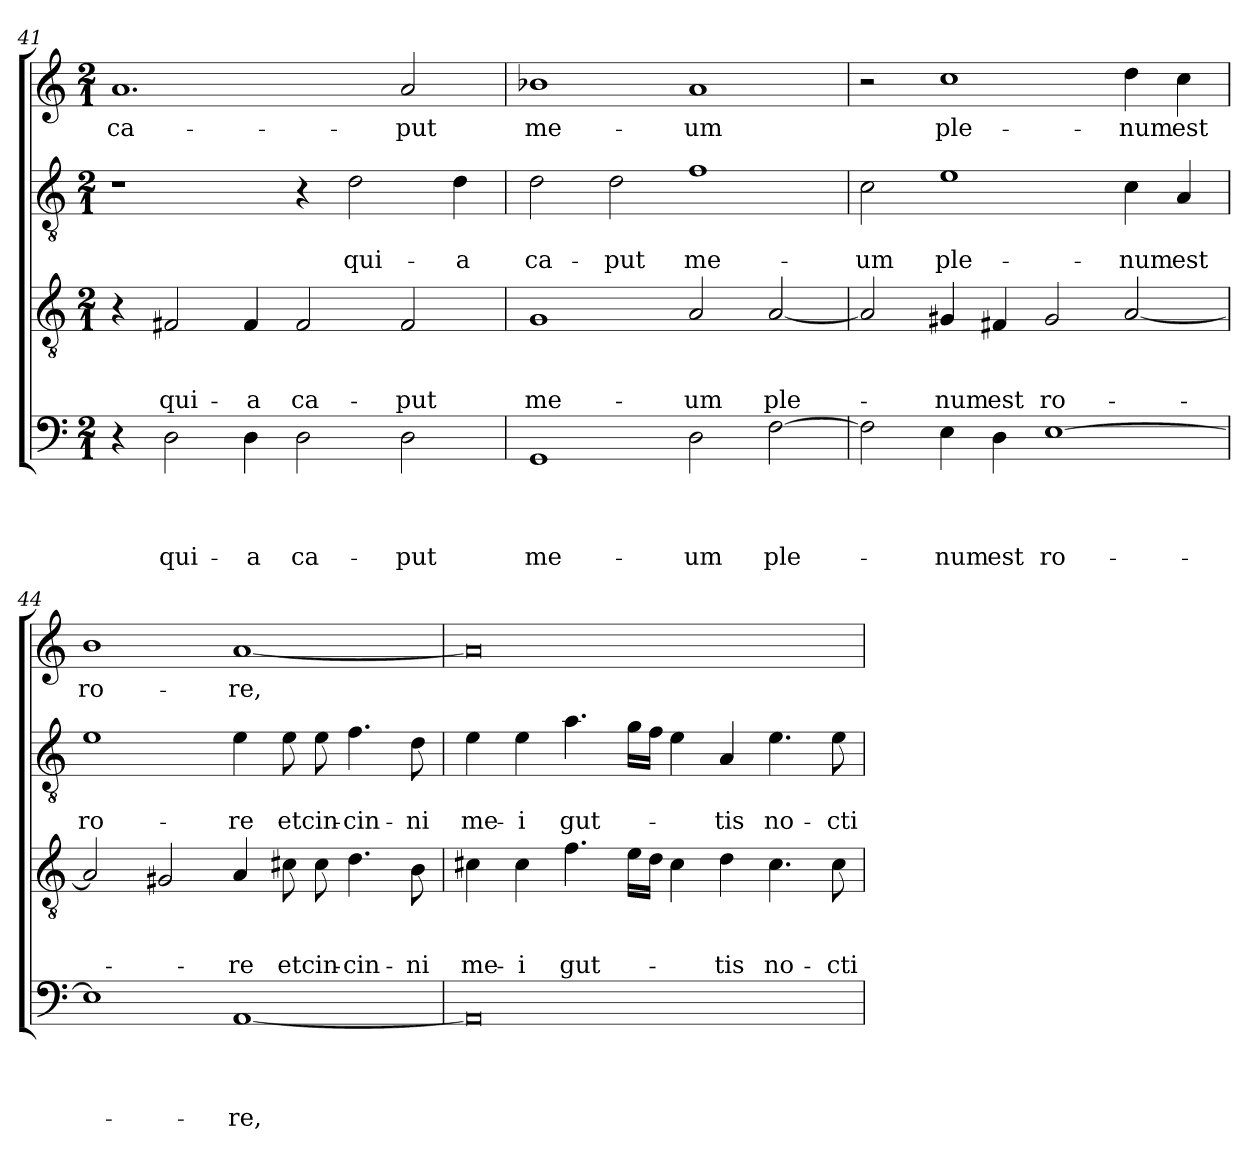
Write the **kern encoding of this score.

**kern	**text	**text	**text	**text	**kern	**text	**text	**text	**kern	**text	**text	**kern	**text
*part4	*part4	*part4	*part4	*part4	*part3	*part3	*part3	*part3	*part2	*part2	*part2	*part1	*part1
*staff4	*staff4	*staff4	*staff4	*staff4	*staff3	*staff3	*staff3	*staff3	*staff2	*staff2	*staff2	*staff1	*staff1
*clefF4	*	*	*	*	*clefGv2	*	*	*	*clefGv2	*	*	*clefG2	*
*k[]	*	*	*	*	*k[]	*	*	*	*k[]	*	*	*k[]	*
*C:	*	*	*	*	*C:	*	*	*	*C:	*	*	*C:	*
*M2/1	*	*	*	*	*M2/1	*	*	*	*M2/1	*	*	*M2/1	*
=41	=41	=41	=41	=41	=41	=41	=41	=41	=41	=41	=41	=41	=41
!	!	!	!	!	!	!	!	!	!	!	!	!	!LO:LY:b
4r	.	.	.	.	4r	.	.	.	1r	.	.	1.a	ca-
!	!	!	!	!LO:LY:b	!	!	!	!LO:LY:b	!	!	!	!	!
2D\	.	.	.	qui-	2F#X/	.	.	qui-	.	.	.	.	.
!	!	!	!	!LO:LY:b	!	!	!	!LO:LY:b	!	!	!	!	!
4D\	.	.	.	-a	4F#/	.	.	-a	.	.	.	.	.
!	!	!	!	!LO:LY:b	!	!	!	!LO:LY:b	!	!	!	!	!
2D\	.	.	.	ca-	2F#/	.	.	ca-	4r	.	.	.	.
!	!	!	!	!	!	!	!	!	!	!	!LO:LY:b	!	!
.	.	.	.	.	.	.	.	.	2d\	.	qui-	.	.
!	!	!	!	!LO:LY:b	!	!	!	!LO:LY:b	!	!	!	!	!LO:LY:b
2D\	.	.	.	-put	2F#/	.	.	-put	.	.	.	2a/	-put
!	!	!	!	!	!	!	!	!	!	!	!LO:LY:b	!	!
.	.	.	.	.	.	.	.	.	4d\	.	-a	.	.
=42	=42	=42	=42	=42	=42	=42	=42	=42	=42	=42	=42	=42	=42
!	!	!	!	!LO:LY:b	!	!	!	!LO:LY:b	!	!	!LO:LY:b	!	!LO:LY:b
1GG	.	.	.	me-	1G	.	.	me-	2d\	.	ca-	1b-X	me-
!	!	!	!	!	!	!	!	!	!	!	!LO:LY:b	!	!
.	.	.	.	.	.	.	.	.	2d\	.	-put	.	.
!	!	!	!	!LO:LY:b	!	!	!	!LO:LY:b	!	!	!LO:LY:b	!	!LO:LY:b
2D\	.	.	.	-um	2A/	.	.	-um	1f	.	me-	1a	-um
!	!	!	!	!LO:LY:b	!	!	!	!LO:LY:b	!	!	!	!	!
[2F\	.	.	.	ple-	[2A/	.	.	ple-	.	.	.	.	.
=43	=43	=43	=43	=43	=43	=43	=43	=43	=43	=43	=43	=43	=43
!	!	!	!	!	!	!	!	!	!	!	!LO:LY:b	!	!
2F\]	.	.	.	.	2A/]	.	.	.	2c\	.	-um	2r	.
!	!	!	!	!LO:LY:b	!	!	!	!LO:LY:b	!	!	!LO:LY:b	!	!LO:LY:b
4E\	.	.	.	-num	4G#X/	.	.	-num	1e	.	ple-	1cc	ple-
!	!	!	!	!LO:LY:b	!	!	!	!LO:LY:b	!	!	!	!	!
4D\	.	.	.	est	4F#X/	.	.	est	.	.	.	.	.
!	!	!	!	!LO:LY:b	!	!	!	!LO:LY:b	!	!	!	!	!
[1E	.	.	.	ro-	2G#/	.	.	ro-	.	.	.	.	.
!	!	!	!	!	!	!	!	!	!	!	!LO:LY:b	!	!LO:LY:b
.	.	.	.	.	[2A/	.	.	.	4c\	.	-num	4dd\	-num
!	!	!	!	!	!	!	!	!	!	!	!LO:LY:b	!	!LO:LY:b
.	.	.	.	.	.	.	.	.	4A/	.	est	4cc\	est
=44	=44	=44	=44	=44	=44	=44	=44	=44	=44	=44	=44	=44	=44
!	!	!	!	!	!	!	!	!	!	!	!LO:LY:b	!	!LO:LY:b
1E]	.	.	.	.	2A/]	.	.	.	1e	.	ro-	1b	ro-
.	.	.	.	.	2G#X/	.	.	.	.	.	.	.	.
!	!	!	!	!LO:LY:b	!	!	!	!LO:LY:b	!	!	!LO:LY:b	!	!LO:LY:b
[1AA	.	.	.	-re,	4A/	.	.	-re	4e\	.	-re	[1a	-re,
!	!	!	!	!	!	!	!	!LO:LY:b	!	!	!LO:LY:b	!	!
.	.	.	.	.	8c#X\	.	.	et	8e\	.	et	.	.
!	!	!	!	!	!	!	!	!LO:LY:b	!	!	!LO:LY:b	!	!
.	.	.	.	.	8c#\	.	.	cin-	8e\	.	cin-	.	.
!	!	!	!	!	!	!	!	!LO:LY:b	!	!	!LO:LY:b	!	!
.	.	.	.	.	4.d\	.	.	-cin-	4.f\	.	-cin-	.	.
!	!	!	!	!	!	!	!	!LO:LY:b	!	!	!LO:LY:b	!	!
.	.	.	.	.	8B\	.	.	-ni	8d\	.	-ni	.	.
!!LO:PB:g=z
=45	=45	=45	=45	=45	=45	=45	=45	=45	=45	=45	=45	=45	=45
!	!	!	!	!	!	!	!	!LO:LY:b	!	!	!LO:LY:b	!	!
0AA]	.	.	.	.	4c#X\	.	.	me-	4e\	.	me-	0a]	.
!	!	!	!	!	!	!	!	!LO:LY:b	!	!	!LO:LY:b	!	!
.	.	.	.	.	4c#\	.	.	-i	4e\	.	-i	.	.
!	!	!	!	!	!	!	!	!LO:LY:b	!	!	!LO:LY:b	!	!
.	.	.	.	.	4.f\	.	.	gut-	4.a\	.	gut-	.	.
.	.	.	.	.	16e\LL	.	.	.	16g\LL	.	.	.	.
.	.	.	.	.	16d\JJ	.	.	.	16f\JJ	.	.	.	.
.	.	.	.	.	4c#\	.	.	.	4e\	.	.	.	.
!	!	!	!	!	!	!	!	!LO:LY:b	!	!	!LO:LY:b	!	!
.	.	.	.	.	4d\	.	.	-tis	4A/	.	-tis	.	.
!	!	!	!	!	!	!	!	!LO:LY:b	!	!	!LO:LY:b	!	!
.	.	.	.	.	4.c#\	.	.	no-	4.e\	.	no-	.	.
!	!	!	!	!	!	!	!	!LO:LY:b	!	!	!LO:LY:b	!	!
.	.	.	.	.	8c#\	.	.	-cti-	8e\	.	-cti-	.	.
=	=	=	=	=	=	=	=	=	=	=	=	=	=
*-	*-	*-	*-	*-	*-	*-	*-	*-	*-	*-	*-	*-	*-
